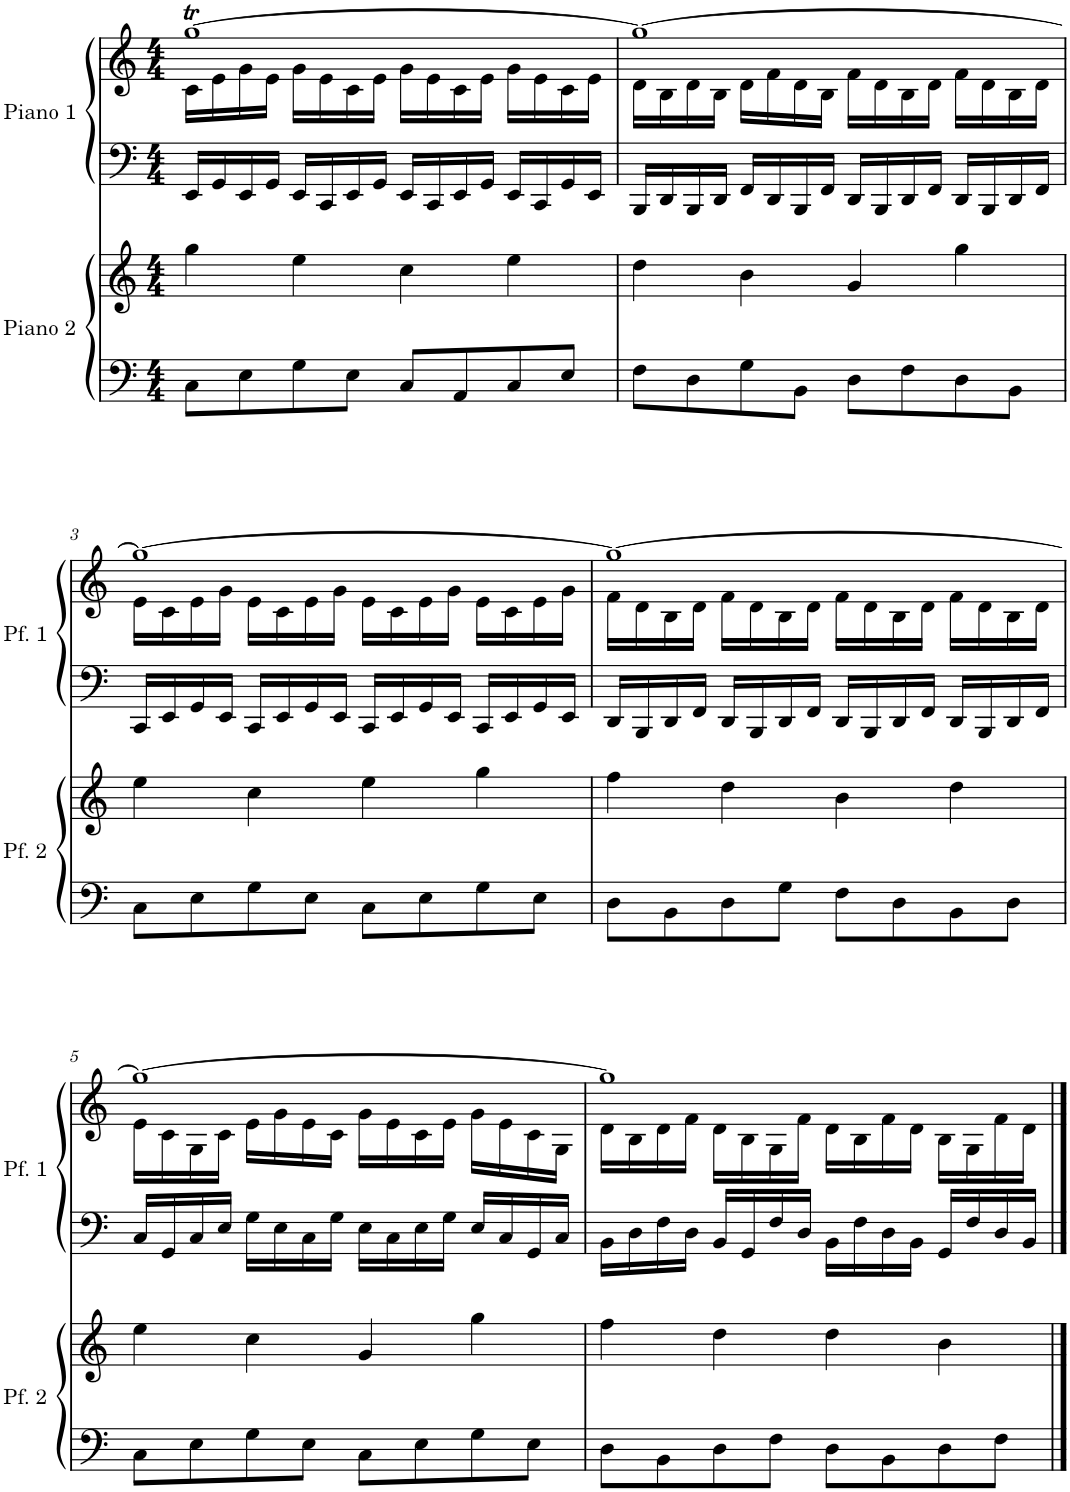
**kern	**kern	**kern	**kern
*part2	*part2	*part1	*part1
*staff4	*staff3	*staff2	*staff1
*I"Piano 2	*	*I"Piano 1	*
*clefF4	*clefG2	*clefF4	*clefG2
*k[]	*k[]	*k[]	*k[]
*M4/4	*M4/4	*M4/4	*M4/4
=1	=1	=1	=1
*	*	*	*^
8C\L	4gg\	16EE/LL	[1ggT	16c\LL
.	.	16GG/	.	16e\
8E\	.	16EE/	.	16g\
.	.	16GG/JJ	.	16e\JJ
8G\	4ee\	16EE/LL	.	16g\LL
.	.	16CC/	.	16e\
8E\J	.	16EE/	.	16c\
.	.	16GG/JJ	.	16e\JJ
8C/L	4cc\	16EE/LL	.	16g\LL
.	.	16CC/	.	16e\
8AA/	.	16EE/	.	16c\
.	.	16GG/JJ	.	16e\JJ
8C/	4ee\	16EE/LL	.	16g\LL
.	.	16CC/	.	16e\
8E/J	.	16GG/	.	16c\
.	.	16EE/JJ	.	16e\JJ
=2	=2	=2	=2	=2
8F\L	4dd\	16BBB/LL	1gg_	16d\LL
.	.	16DD/	.	16B\
8D\	.	16BBB/	.	16d\
.	.	16DD/JJ	.	16B\JJ
8G\	4b\	16FF/LL	.	16d\LL
.	.	16DD/	.	16f\
8BB\J	.	16BBB/	.	16d\
.	.	16FF/JJ	.	16B\JJ
8D\L	4g/	16DD/LL	.	16f\LL
.	.	16BBB/	.	16d\
8F\	.	16DD/	.	16B\
.	.	16FF/JJ	.	16d\JJ
8D\	4gg\	16DD/LL	.	16f\LL
.	.	16BBB/	.	16d\
8BB\J	.	16DD/	.	16B\
.	.	16FF/JJ	.	16d\JJ
!!LO:LB:g=z	!!
=3	=3	=3	=3	=3
8C\L	4ee\	16CC/LL	1gg_	16e\LL
.	.	16EE/	.	16c\
8E\	.	16GG/	.	16e\
.	.	16EE/JJ	.	16g\JJ
8G\	4cc\	16CC/LL	.	16e\LL
.	.	16EE/	.	16c\
8E\J	.	16GG/	.	16e\
.	.	16EE/JJ	.	16g\JJ
8C\L	4ee\	16CC/LL	.	16e\LL
.	.	16EE/	.	16c\
8E\	.	16GG/	.	16e\
.	.	16EE/JJ	.	16g\JJ
8G\	4gg\	16CC/LL	.	16e\LL
.	.	16EE/	.	16c\
8E\J	.	16GG/	.	16e\
.	.	16EE/JJ	.	16g\JJ
=4	=4	=4	=4	=4
8D\L	4ff\	16DD/LL	1gg_	16f\LL
.	.	16BBB/	.	16d\
8BB\	.	16DD/	.	16B\
.	.	16FF/JJ	.	16d\JJ
8D\	4dd\	16DD/LL	.	16f\LL
.	.	16BBB/	.	16d\
8G\J	.	16DD/	.	16B\
.	.	16FF/JJ	.	16d\JJ
8F\L	4b\	16DD/LL	.	16f\LL
.	.	16BBB/	.	16d\
8D\	.	16DD/	.	16B\
.	.	16FF/JJ	.	16d\JJ
8BB\	4dd\	16DD/LL	.	16f\LL
.	.	16BBB/	.	16d\
8D\J	.	16DD/	.	16B\
.	.	16FF/JJ	.	16d\JJ
!!LO:LB:g=z	!!
=5	=5	=5	=5	=5
8C\L	4ee\	16C/LL	1gg_	16e\LL
.	.	16GG/	.	16c\
8E\	.	16C/	.	16G\
.	.	16E/JJ	.	16c\JJ
8G\	4cc\	16G\LL	.	16e\LL
.	.	16E\	.	16g\
8E\J	.	16C\	.	16e\
.	.	16G\JJ	.	16c\JJ
8C\L	4g/	16E\LL	.	16g\LL
.	.	16C\	.	16e\
8E\	.	16E\	.	16c\
.	.	16G\JJ	.	16e\JJ
8G\	4gg\	16E/LL	.	16g\LL
.	.	16C/	.	16e\
8E\J	.	16GG/	.	16c\
.	.	16C/JJ	.	16G\JJ
=6	=6	=6	=6	=6
8D\L	4ff\	16BB\LL	1gg]	16d\LL
.	.	16D\	.	16B\
8BB\	.	16F\	.	16d\
.	.	16D\JJ	.	16f\JJ
8D\	4dd\	16BB/LL	.	16d\LL
.	.	16GG/	.	16B\
8F\J	.	16F/	.	16G\
.	.	16D/JJ	.	16f\JJ
8D\L	4dd\	16BB\LL	.	16d\LL
.	.	16F\	.	16B\
8BB\	.	16D\	.	16f\
.	.	16BB\JJ	.	16d\JJ
8D\	4b\	16GG/LL	.	16B\LL
.	.	16F/	.	16G\
8F\J	.	16D/	.	16f\
.	.	16BB/JJ	.	16d\JJ
*	*	*	*v	*v
==	==	==	==
*-	*-	*-	*-
